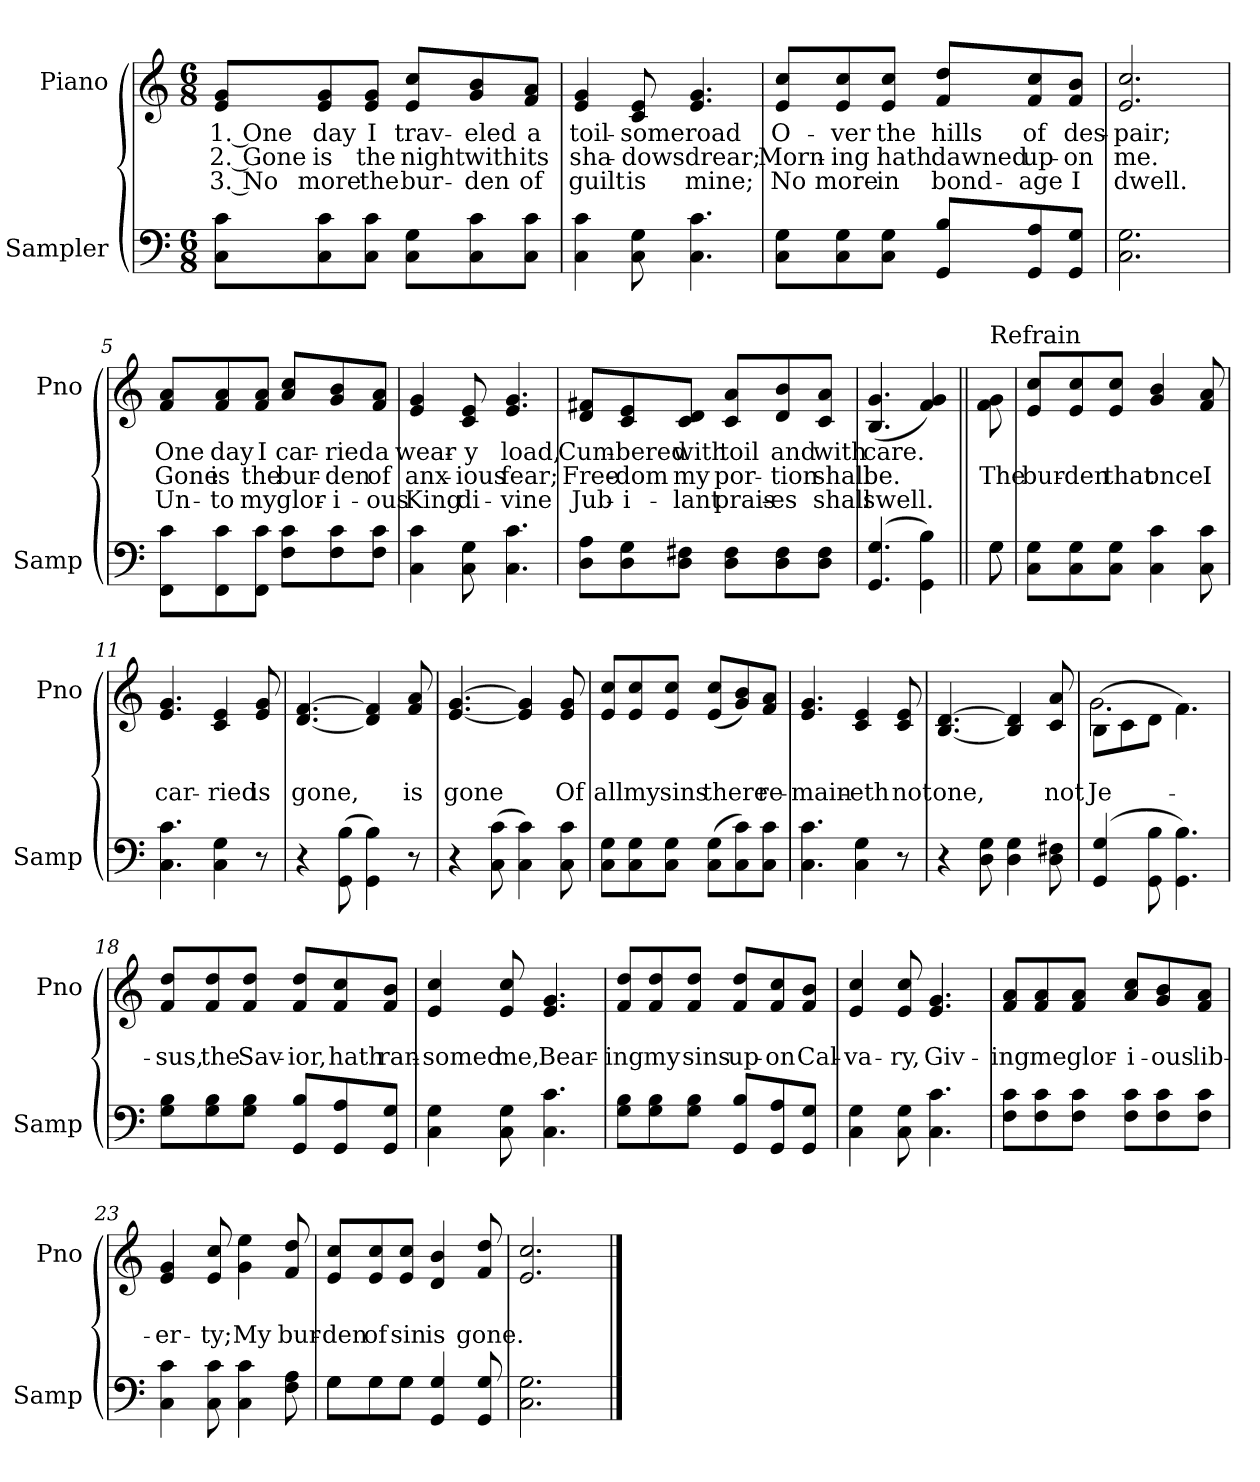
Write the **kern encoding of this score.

**kern	**kern	**text	**text	**text
*part2	*part1	*part1	*part1	*part1
*staff2	*staff1	*staff1	*staff1	*staff1
*I"Sampler	*I"Piano	*	*	*
*I'Samp	*I'Pno	*	*	*
*clefF4	*clefG2	*	*	*
*M6/8	*M6/8	*	*	*
=1	=1	=1	=1	=1
8C\ 8c\L	8e/ 8g/L	1. One	2. Gone	3. No
8C\ 8c\	8e/ 8g/	day	is	more
8C\ 8c\J	8e/ 8g/J	I	the	the
8C\ 8G\L	8e/ 8cc/L	trav-	night	bur-
8C\ 8c\	8g/ 8b/	-eled	with	-den
8C\ 8c\J	8f/ 8a/J	a	its	of
=2	=2	=2	=2	=2
4C 4c	4e 4g	toil-	sha-	guilt
8C 8G	8c 8e	-some	-dows	is
4.C 4.c	4.e 4.g	road	drear;	mine;
=3	=3	=3	=3	=3
8C\ 8G\L	8e/ 8cc/L	O-	Morn-	No
8C\ 8G\	8e/ 8cc/	-ver	-ing	more
8C\ 8G\J	8e/ 8cc/J	the	hath	in
8GG/ 8B/L	8f/ 8dd/L	hills	dawned	bond-
8GG/ 8A/	8f/ 8cc/	of	up-	-age
8GG/ 8G/J	8f/ 8b/J	des-	-on	I
=4	=4	=4	=4	=4
2.C 2.G	2.e 2.cc	-pair;	me.	dwell.
=5	=5	=5	=5	=5
8FF\ 8c\L	8f/ 8a/L	One	Gone	Un-
8FF\ 8c\	8f/ 8a/	day	is	-to
8FF\ 8c\J	8f/ 8a/J	I	the	my
8F\ 8c\L	8a/ 8cc/L	car-	bur-	glor-
8F\ 8c\	8g/ 8b/	-ried	-den	-i-
8F\ 8c\J	8f/ 8a/J	a	of	-ous
=6	=6	=6	=6	=6
4C 4c	4e 4g	wear-	anx-	King
8C 8G	8c 8e	-y	-ious	di-
4.C 4.c	4.e 4.g	load,	fear;	-vine
=7	=7	=7	=7	=7
8D\ 8A\L	8d/ 8f#X/L	Cum-	Free-	Jub-
8D\ 8G\	8c/ 8e/	-bered	-dom	-i-
8D\ 8F#X\J	8c/ 8d/J	with	my	-lant
8D\ 8F#\L	8c/ 8a/L	toil	por-	prais-
8D\ 8F#\	8d/ 8b/	and	-tion	-es
8D\ 8F#\J	8c/ 8a/J	with	shall	shall
=8	=8	=8	=8	=8
(4.GG 4.G	(4.B 4.g	care.	be.	swell.
4GG 4B)	4f 4g)	.	.	.
=9||	=9||	=9||	=9||	=9||
*^	*	*	*	*
!	!	!LO:TX:t=Refrain	!	!	!
8G\	8G	8f\ 8g\	.	The	.
*v	*v	*	*	*	*
=10	=10	=10	=10	=10
8C\ 8G\L	8e/ 8cc/L	.	bur-	.
8C\ 8G\	8e/ 8cc/	.	-den	.
8C\ 8G\J	8e/ 8cc/J	.	that	.
4C 4c	4g 4b	.	once	.
8C 8c	8f 8a	.	I	.
=11	=11	=11	=11	=11
4.C 4.c	4.e 4.g	.	car-	.
4C 4G	4c 4e	.	-ried	.
8r	8e 8g	.	is	.
=12	=12	=12	=12	=12
4r	[4.d [4.f	.	gone,	.
(8GG 8B	.	.	.	.
4GG 4B)	4d] 4f]	.	.	.
8r	8f 8a	.	is	.
=13	=13	=13	=13	=13
4r	[4.e [4.g	.	gone	.
(8C 8c	.	.	.	.
4C 4c)	4e] 4g]	.	.	.
8C 8c	8e 8g	.	Of	.
=14	=14	=14	=14	=14
8C\ 8G\L	8e/ 8cc/L	.	all	.
8C\ 8G\	8e/ 8cc/	.	my	.
8C\ 8G\J	8e/ 8cc/J	.	sins	.
(8C\ 8G\L	(8e/ 8cc/L	.	there	.
8C\ 8c\)	8g/ 8b/)	.	.	.
8C\ 8c\J	8f/ 8a/J	.	re-	.
=15	=15	=15	=15	=15
4.C 4.c	4.e 4.g	.	-main-	.
4C 4G	4c 4e	.	-eth	.
8r	8c 8e	.	not	.
=16	=16	=16	=16	=16
4r	[4.B [4.d	.	one,	.
8D 8G	.	.	.	.
4D 4G	4B] 4d]	.	.	.
8D 8F#X	8c 8a	.	not	.
=17	=17	=17	=17	=17
*	*^	*	*	*
(4GG 4G	(8B\L	2.g	.	Je-	.
.	8c\	.	.	.	.
8GG 8B	8d\J	.	.	.	.
4.GG 4.B)	4.f\)	.	.	.	.
*	*v	*v	*	*	*
=18	=18	=18	=18	=18
8G\ 8B\L	8f/ 8dd/L	.	-sus,	.
8G\ 8B\	8f/ 8dd/	.	the	.
8G\ 8B\J	8f/ 8dd/J	.	Sav-	.
8GG/ 8B/L	8f/ 8dd/L	.	-ior,	.
8GG/ 8A/	8f/ 8cc/	.	hath	.
8GG/ 8G/J	8f/ 8b/J	.	ran-	.
=19	=19	=19	=19	=19
4C 4G	4e 4cc	.	-somed	.
8C 8G	8e 8cc	.	me,	.
4.C 4.c	4.e 4.g	.	Bear-	.
=20	=20	=20	=20	=20
8G\ 8B\L	8f/ 8dd/L	.	-ing	.
8G\ 8B\	8f/ 8dd/	.	my	.
8G\ 8B\J	8f/ 8dd/J	.	sins	.
8GG/ 8B/L	8f/ 8dd/L	.	up-	.
8GG/ 8A/	8f/ 8cc/	.	-on	.
8GG/ 8G/J	8f/ 8b/J	.	Cal-	.
=21	=21	=21	=21	=21
4C 4G	4e 4cc	.	-va-	.
8C 8G	8e 8cc	.	-ry,	.
4.C 4.c	4.e 4.g	.	Giv-	.
=22	=22	=22	=22	=22
8F\ 8c\L	8f/ 8a/L	.	-ing	.
8F\ 8c\	8f/ 8a/	.	me	.
8F\ 8c\J	8f/ 8a/J	.	glor-	.
8F\ 8c\L	8a/ 8cc/L	.	-i-	.
8F\ 8c\	8g/ 8b/	.	-ous	.
8F\ 8c\J	8f/ 8a/J	.	lib-	.
=23	=23	=23	=23	=23
4C 4c	4e 4g	.	-er-	.
8C 8c	8e 8cc	.	-ty;	.
4C 4c	4g 4ee	.	My	.
8F 8A	8f 8dd	.	bur-	.
=24	=24	=24	=24	=24
*^	*	*	*	*
8G\L	8G\L	8e/ 8cc/L	.	-den	.
8G\	8G\	8e/ 8cc/	.	of	.
8G\J	8G\J	8e/ 8cc/J	.	sin	.
4GG 4G	4.ryy	4d 4b	.	is	.
8GG 8G	.	8f 8dd	.	gone.	.
*v	*v	*	*	*	*
=25	=25	=25	=25	=25
2.C 2.G	2.e 2.cc	.	.	.
==	==	==	==	==
*-	*-	*-	*-	*-
